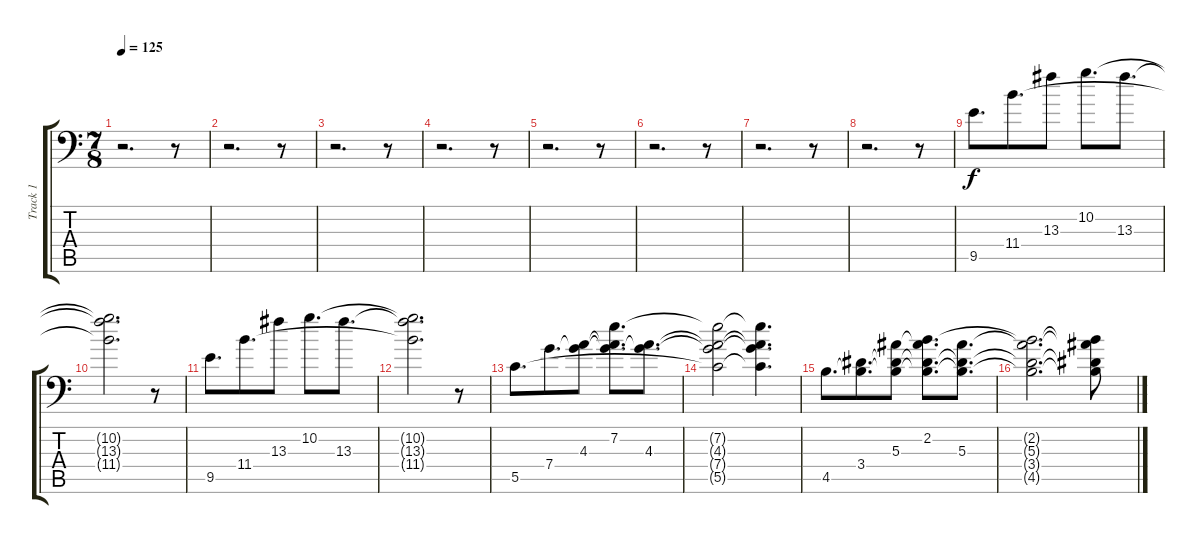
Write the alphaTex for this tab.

\track ("Track 1" "Track 1") {instrument distortionguitar}
\staff {score tabs}
\tuning (D4 A3 F3 C3 G2 G1) {hide}
\ts (7 8)
\tempo 125
\clef f4
\ks c
r.2{d dy f} r.8 |
r.2{d} r.8 |
r.2{d} r.8 |
r.2{d} r.8 |
r.2{d} r.8 |
r.2{d} r.8 |
r.2{d} r.8 |
r.2{d} r.8 |
9.5.8{d} 11.4.8{d} 13.3.8 10.2.8{d} 13.3.8{d} |
(10.2{t} 13.3{t} 11.4{t}).2{d} r.8 |
9.5.8{d} 11.4.8{d} 13.3.8 10.2.8{d} 13.3.8{d} |
(10.2{t} 13.3{t} 11.4{t}).2{d} r.8 |
5.5.8{d} 7.4.8{d} (4.3 7.4{t}).8 (7.2 4.3{t} 7.4{t}).8{d} (4.3 7.4{t}).8{d} |
(7.2{t} 4.3{t} 7.4{t} 5.5{t}).2 (7.2{t} 4.3{t} 7.4{t} 5.5{t}).4{d} |
4.5.8{d} (3.4 4.5{t}).8{d} (5.3 3.4{t} 4.5{t}).8 (2.2 5.3{t} 3.4{t} 4.5{t}).8{d} (5.3 3.4{t} 4.5{t}).8{d} |
(2.2{t} 5.3{t} 3.4{t} 4.5{t}).2{d} (2.2{t} 5.3{t} 3.4{t} 4.5{t}).8
